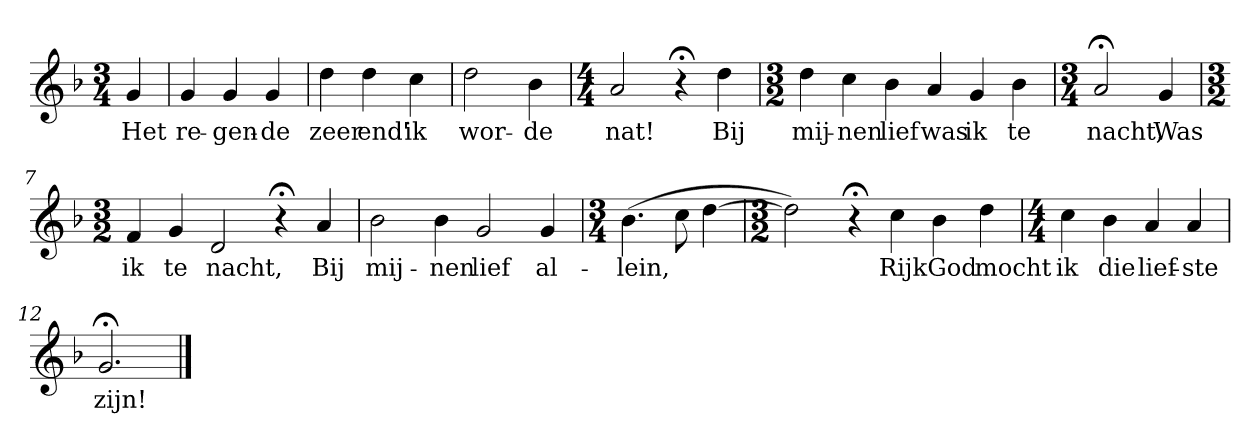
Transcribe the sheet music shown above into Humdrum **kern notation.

**kern	**text
*part1	*part1
*staff1	*staff1
*k[b-]	*
*G:dor	*
*M3/4	*
*MM120	*
=	=
4g	Het
=1	=1
4g	re-
4g	-gen-
4g	-de
=2	=2
4dd	zeer
4dd	end'
4cc	ik
=3	=3
2dd	wor-
4b-	-de
=4	=4
*M4/4	*
2a	nat!
4r;<	.
4dd	Bij
=5	=5
*M3/2	*
4dd	mij-
4cc	-nen
4b-	lief
4a	was
4g	ik
4b-	te
=6	=6
*M3/4	*
2a;<	nacht,
4g	Was
=7	=7
*M3/2	*
4f	ik
4g	te
2d	nacht,
4r;<	.
4a	Bij
=8	=8
2b-	mij-
4b-	-nen
2g	lief
4g	al-
=9	=9
*M3/4	*
(4.b-	-lein,
8cc	.
[4dd	.
=10	=10
*M3/2	*
2dd])	.
4r;<	.
4cc	Rijk
4b-	God
4dd	mocht
=11	=11
*M4/4	*
4cc	ik
4b-	die
4a	lief-
4a	-ste
=12	=12
2.g;<	zijn!
==	==
*-	*-
